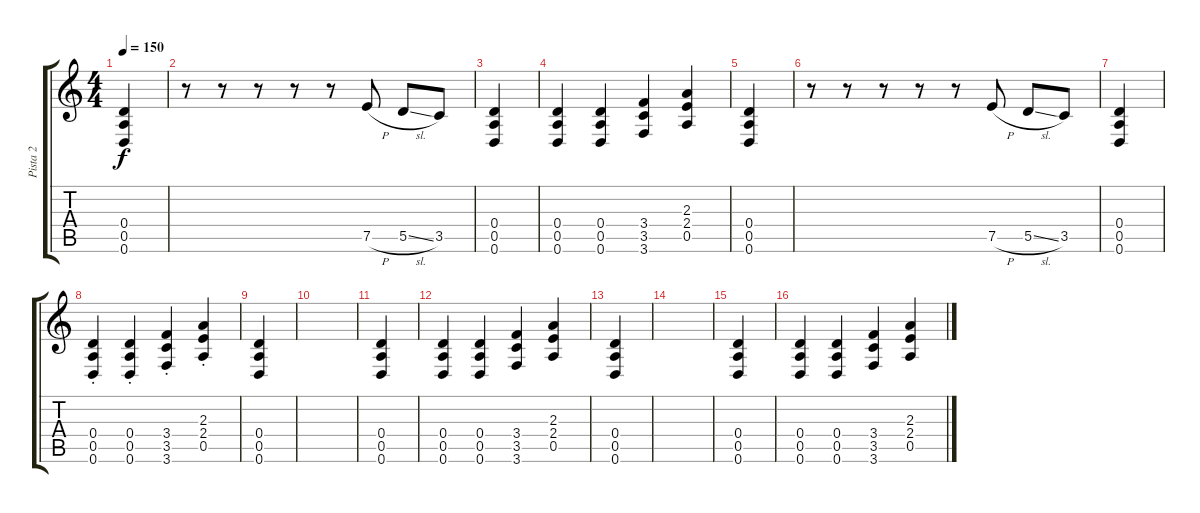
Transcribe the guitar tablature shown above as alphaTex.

\track ("Pista 2" "Pista 2") {instrument distortionguitar}
\staff {score tabs}
\tuning (E4 B3 G3 D3 A2 D2) {hide}
\ts (4 4)
\tempo 150
\clef g2
\ks c
(0.4 0.5 0.6).4{dy f} |
r.8 r.8 r.8 r.8 r.8 7.5{h}.8 5.5{sl}.8 3.5.8 |
(0.4 0.5 0.6).4 |
(0.4 0.5 0.6).4 (0.4 0.5 0.6).4 (3.4 3.5 3.6).4 (2.3 2.4 0.5).4 |
(0.4 0.5 0.6).4 |
r.8 r.8 r.8 r.8 r.8 7.5{h}.8 5.5{sl}.8 3.5.8 |
(0.4 0.5 0.6).4 |
(0.4{st} 0.5{st} 0.6{st}).4 (0.4{st} 0.5{st} 0.6{st}).4 (3.4{st} 3.5{st} 3.6{st}).4 (2.3{st} 2.4{st} 0.5{st}).4 |
(0.4 0.5 0.6).4 |
|
(0.4 0.5 0.6).4 |
(0.4 0.5 0.6).4 (0.4 0.5 0.6).4 (3.4 3.5 3.6).4 (2.3 2.4 0.5).4 |
(0.4 0.5 0.6).4 |
|
(0.4 0.5 0.6).4 |
(0.4 0.5 0.6).4 (0.4 0.5 0.6).4 (3.4 3.5 3.6).4 (2.3 2.4 0.5).4
